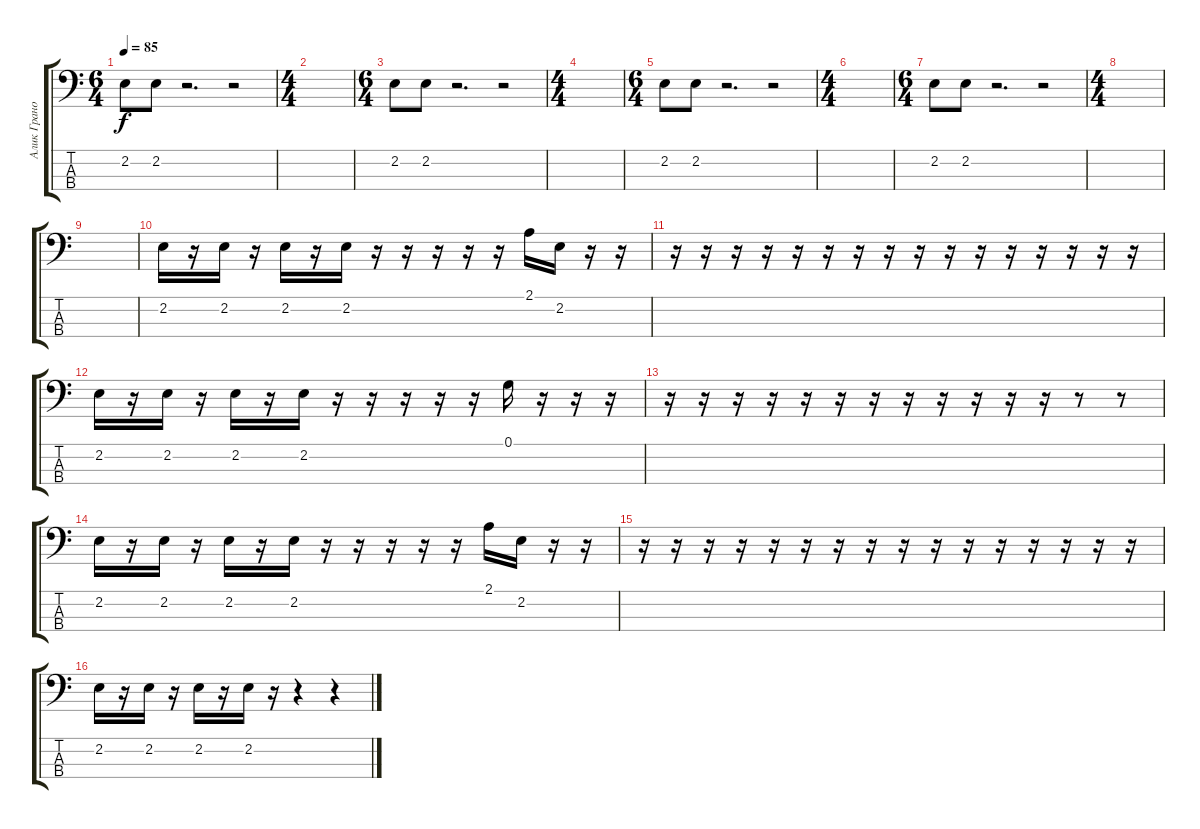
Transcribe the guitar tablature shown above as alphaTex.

\track ("Алик Грановский" "Алик Грано") {instrument electricbassfinger}
\staff {score tabs}
\tuning (G2 D2 A1 E1) {hide}
\ts (6 4)
\tempo 85
\clef f4
\ks c
2.2.8{dy f} 2.2.8 r.2{d} r.2 |
\ts (4 4)
|
\ts (6 4)
2.2.8 2.2.8 r.2{d} r.2 |
\ts (4 4)
|
\ts (6 4)
2.2.8 2.2.8 r.2{d} r.2 |
\ts (4 4)
|
\ts (6 4)
2.2.8 2.2.8 r.2{d} r.2 |
\ts (4 4)
|
|
2.2.16 r.16 2.2.16 r.16 2.2.16 r.16 2.2.16 r.16 r.16 r.16 r.16 r.16 2.1.16 2.2.16 r.16 r.16 |
r.16 r.16 r.16 r.16 r.16 r.16 r.16 r.16 r.16 r.16 r.16 r.16 r.16 r.16 r.16 r.16 |
2.2.16 r.16 2.2.16 r.16 2.2.16 r.16 2.2.16 r.16 r.16 r.16 r.16 r.16 0.1.16 r.16 r.16 r.16 |
r.16 r.16 r.16 r.16 r.16 r.16 r.16 r.16 r.16 r.16 r.16 r.16 r.8 r.8 |
2.2.16 r.16 2.2.16 r.16 2.2.16 r.16 2.2.16 r.16 r.16 r.16 r.16 r.16 2.1.16 2.2.16 r.16 r.16 |
r.16 r.16 r.16 r.16 r.16 r.16 r.16 r.16 r.16 r.16 r.16 r.16 r.16 r.16 r.16 r.16 |
2.2.16 r.16 2.2.16 r.16 2.2.16 r.16 2.2.16 r.16 r.4 r.4
